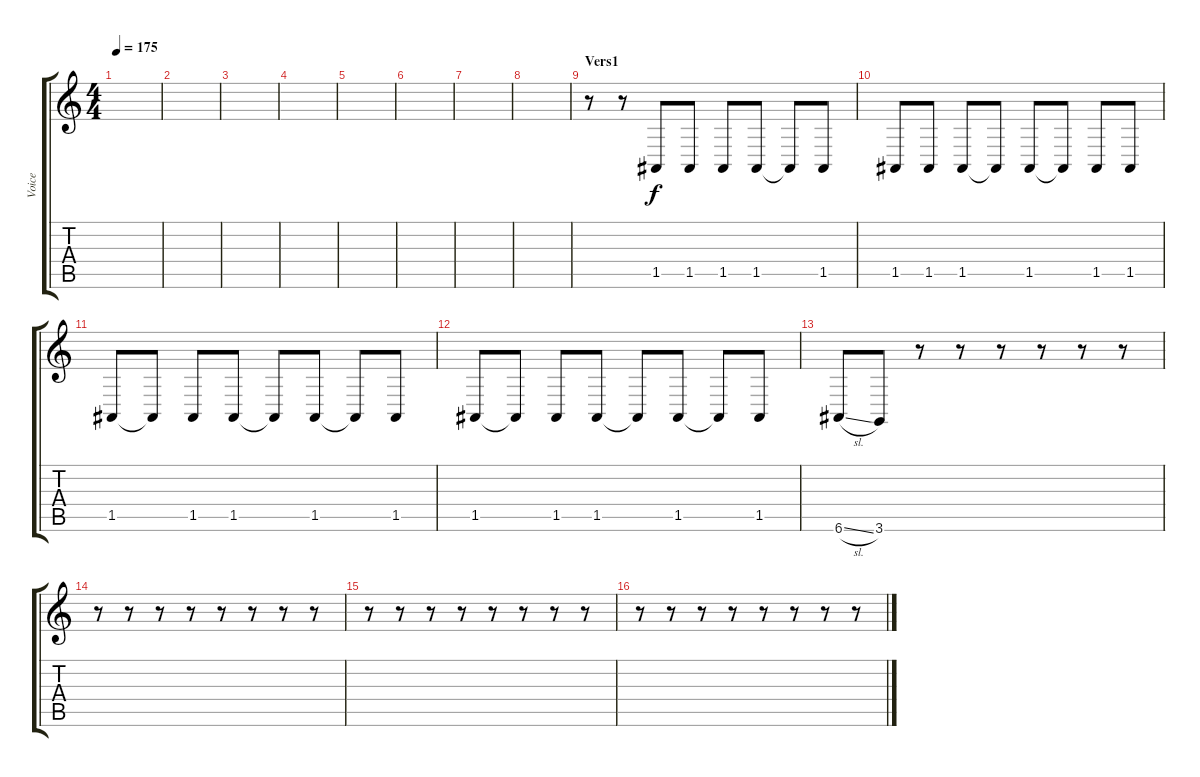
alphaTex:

\track ("Voice" "Voice") {instrument lead2sawtooth}
\staff {score tabs}
\tuning (E4 B3 G3 D3 A2 E2) {hide}
\ts (4 4)
\tempo 175
\clef g2
\ks c
|
|
|
|
|
|
|
|
\section ("" "Vers1")
r.8 r.8 1.5.8 1.5.8 1.5.8 1.5.8 1.5{t}.8 1.5.8 |
1.5.8 1.5.8 1.5.8 1.5{t}.8 1.5.8 1.5{t}.8 1.5.8 1.5.8 |
1.5.8 1.5{t}.8 1.5.8 1.5.8 1.5{t}.8 1.5.8 1.5{t}.8 1.5.8 |
1.5.8 1.5{t}.8 1.5.8 1.5.8 1.5{t}.8 1.5.8 1.5{t}.8 1.5.8 |
6.6{sl}.8 3.6.8 r.8 r.8 r.8 r.8 r.8 r.8 |
r.8 r.8 r.8 r.8 r.8 r.8 r.8 r.8 |
r.8 r.8 r.8 r.8 r.8 r.8 r.8 r.8 |
r.8 r.8 r.8 r.8 r.8 r.8 r.8 r.8
